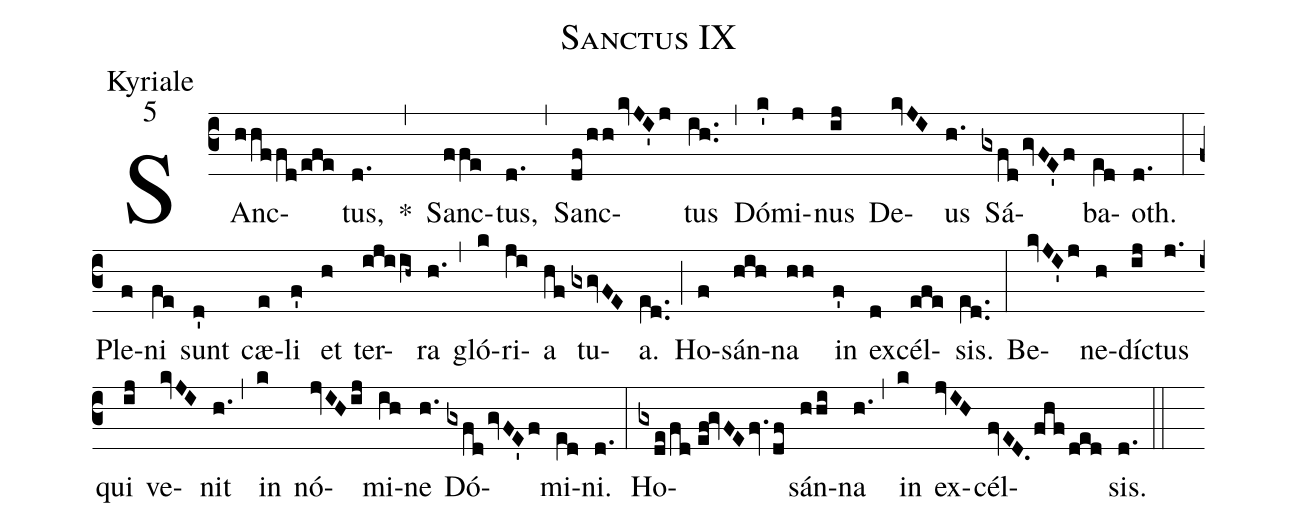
name:Sanctus IX;
office-part:Kyriale;
mode:5;
%%
(c3) SAnc(hhffd/efe)tus,(d.) *(,) Sanc(ffe)tus,(d.) (,) Sanc(df/hhkvJI'j)tus(ih..) (,) Dó(k')mi(j)nus(ij) De(kvJI)us(h.) Sá(gxfdgvFE'f)ba(e[ll:1]d)oth.(d.) (:)
Ple(f)ni(fe) sunt(d') cæ(e)li(f') et(h) ter(ijiih~)ra(h.) (,) gló(k)ri(ji)a(hf) tu(gxgvFE)a.(e[ll:1]d..) (;) Ho(f)sán(hih)na(hh) in(f') ex(d)cél(efe)sis.(e[ll:1]d..) (:)
Be(kvJI'j)ne(h)díc(ij)tus(j.) qui(ij) ve(kvJI)nit(h.) (,) in(k) nó(jvIHij)mi(ih)ne(h.) Dó(gxfdgvFE'f)mi(e[ll:1]d)ni.(d.) (:)
Ho(gxde/fd//ef!gvFEfv.df)sán(hhi)na(h.) (,) in(k) ex(jvIH)cél(fvED.fhf/ded)sis.(d.) (::)
